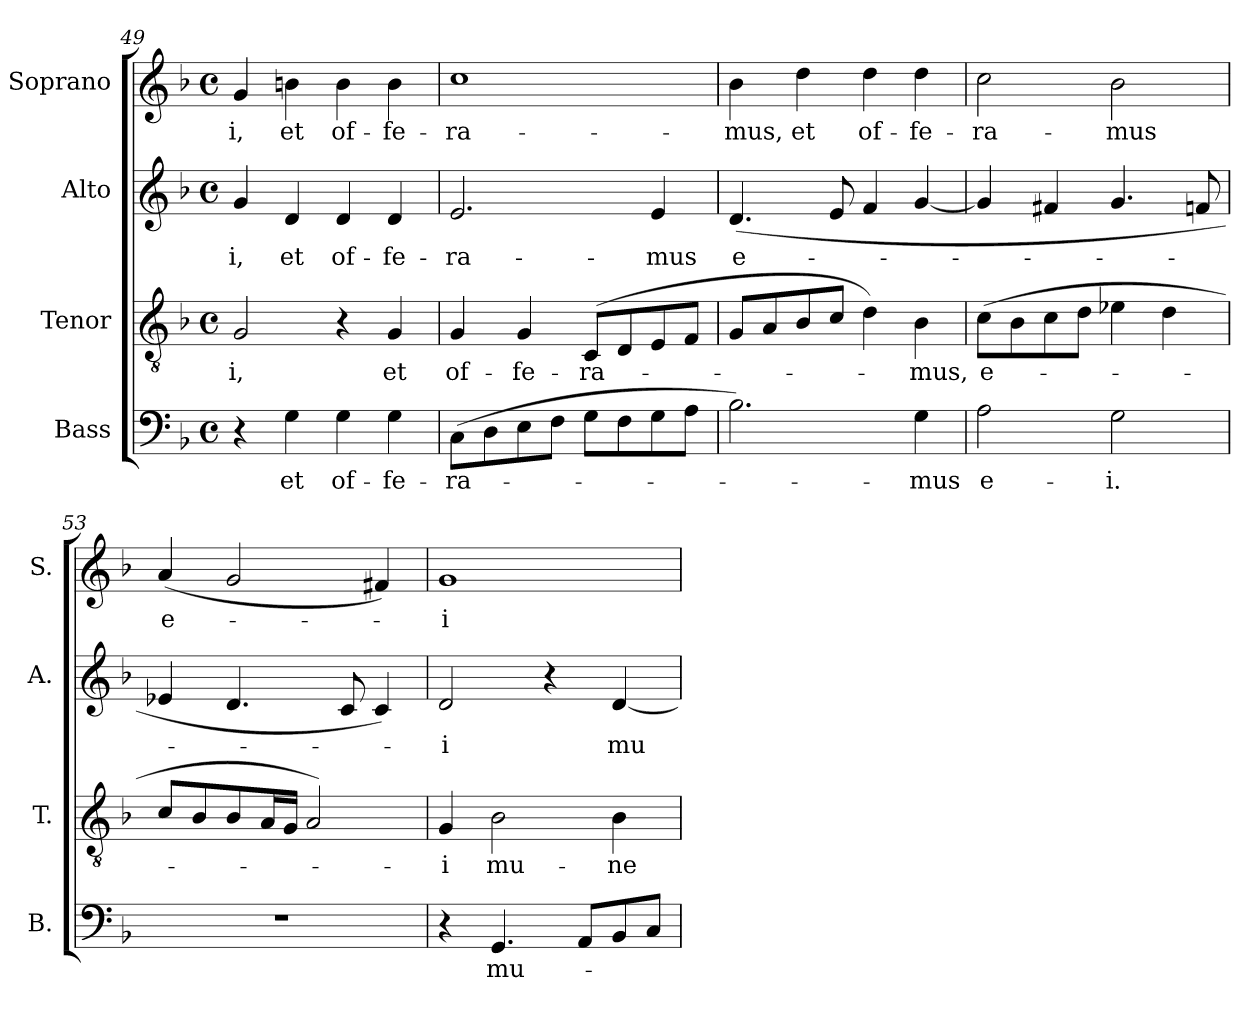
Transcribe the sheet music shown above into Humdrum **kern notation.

**kern	**text	**kern	**text	**kern	**text	**kern	**text
*part4	*part4	*part3	*part3	*part2	*part2	*part1	*part1
*staff4	*staff4	*staff3	*staff3	*staff2	*staff2	*staff1	*staff1
*I"Bass	*	*I"Tenor	*	*I"Alto	*	*I"Soprano	*
*I'B.	*	*I'T.	*	*I'A.	*	*I'S.	*
*clefF4	*	*clefGv2	*	*clefG2	*	*clefG2	*
*	*	*ITrd7c12	*	*	*	*	*
*k[b-]	*	*k[b-]	*	*k[b-]	*	*k[b-]	*
*F:	*	*F:	*	*F:	*	*F:	*
*M4/4	*	*M4/4	*	*M4/4	*	*M4/4	*
*met(c)	*	*met(c)	*	*met(c)	*	*met(c)	*
=49	=49	=49	=49	=49	=49	=49	=49
!	!	!	!LO:LY:b:color=#000000	!	!	!	!
!	!	!	!	!	!LO:LY:b:color=#000000	!	!
!	!	!	!	!	!	!	!LO:LY:b:color=#000000
4r	.	2GGi/	-i,	4gi/	-i,	4gi/	-i,
!	!LO:LY:b:color=#000000	!	!	!	!	!	!
!	!	!	!	!	!LO:LY:b:color=#000000	!	!
!	!	!	!	!	!	!	!LO:LY:b:color=#000000
4Gi\	et	.	.	4di/	et	4bni\	et
!	!LO:LY:b:color=#000000	!	!	!	!	!	!
!	!	!	!	!	!LO:LY:b:color=#000000	!	!
!	!	!	!	!	!	!	!LO:LY:b:color=#000000
4Gi\	of-	4r	.	4di/	of-	4bi\	of-
!	!LO:LY:b:color=#000000	!	!	!	!	!	!
!	!	!	!LO:LY:b:color=#000000	!	!	!	!
!	!	!	!	!	!LO:LY:b:color=#000000	!	!
!	!	!	!	!	!	!	!LO:LY:b:color=#000000
4Gi\	-fe-	4GGi/	et	4di/	-fe-	4bi\	-fe-
!!LO:PB:g=z
=50	=50	=50	=50	=50	=50	=50	=50
!	!LO:LY:b:color=#000000	!	!	!	!	!	!
!	!	!	!LO:LY:b:color=#000000	!	!	!	!
!	!	!	!	!	!LO:LY:b:color=#000000	!	!
!	!	!	!	!	!	!	!LO:LY:b:color=#000000
(8Ci\L	-ra-	4GGi/	of-	2.ei/	-ra-	1cci	-ra-
8Di\	.	.	.	.	.	.	.
!	!	!	!LO:LY:b:color=#000000	!	!	!	!
8Ei\	.	4GGi/	-fe-	.	.	.	.
8Fi\J	.	.	.	.	.	.	.
!	!	!	!LO:LY:b:color=#000000	!	!	!	!
8Gi\L	.	(8CCi/L	-ra-	.	.	.	.
8Fi\	.	8DDi/	.	.	.	.	.
!	!	!	!	!	!LO:LY:b:color=#000000	!	!
8Gi\	.	8EEi/	.	4ei/	-mus	.	.
8Ai\J	.	8FFi/J	.	.	.	.	.
=51	=51	=51	=51	=51	=51	=51	=51
!	!	!	!	!	!LO:LY:b:color=#000000	!	!
!	!	!	!	!	!	!	!LO:LY:b:color=#000000
2.B-i\)	.	8GGi/L	.	(4.di/	e-	4b-i\	-mus,
.	.	8AAi/	.	.	.	.	.
!	!	!	!	!	!	!	!LO:LY:b:color=#000000
.	.	8BB-i/	.	.	.	4ddi\	et
.	.	8Ci/J	.	8ei/	.	.	.
!	!	!	!	!	!	!	!LO:LY:b:color=#000000
.	.	4Di\)	.	4fi/	.	4ddi\	of-
!	!LO:LY:b:color=#000000	!	!	!	!	!	!
!	!	!	!LO:LY:b:color=#000000	!	!	!	!
!	!	!	!	!	!	!	!LO:LY:b:color=#000000
4Gi\	-mus	4BB-i\	-mus,	[4gi/	.	4ddi\	-fe-
=52	=52	=52	=52	=52	=52	=52	=52
!	!LO:LY:b:color=#000000	!	!	!	!	!	!
!	!	!	!LO:LY:b:color=#000000	!	!	!	!
!	!	!	!	!	!	!	!LO:LY:b:color=#000000
2Ai\	e-	(8Ci\L	e-	4gi/]	.	2cci\	-ra-
.	.	8BB-i\	.	.	.	.	.
.	.	8Ci\	.	4f#Xi/	.	.	.
.	.	8Di\J	.	.	.	.	.
!	!LO:LY:b:color=#000000	!	!	!	!	!	!
!	!	!	!	!	!	!	!LO:LY:b:color=#000000
2Gi\	-i.	4E-Xi\	.	4.gi/	.	2b-i\	-mus
.	.	4Di\	.	.	.	.	.
.	.	.	.	8fni/	.	.	.
=53	=53	=53	=53	=53	=53	=53	=53
!	!	!	!	!	!	!	!LO:LY:b:color=#000000
1r	.	8Ci/L	.	4e-Xi/	.	(4ai/	e-
.	.	8BB-i/	.	.	.	.	.
.	.	8BB-i/	.	4.di/	.	2gi/	.
.	.	16AAi/L	.	.	.	.	.
.	.	16GGi/JJ	.	.	.	.	.
.	.	2AAi/)	.	.	.	.	.
.	.	.	.	8ci/	.	.	.
.	.	.	.	4ci/)	.	4f#Xi/)	.
!!LO:LB:g=z
=54	=54	=54	=54	=54	=54	=54	=54
!	!	!	!LO:LY:b:color=#000000	!	!	!	!
!	!	!	!	!	!LO:LY:b:color=#000000	!	!
!	!	!	!	!	!	!	!LO:LY:b:color=#000000
4r	.	4GGi/	-i	2di/	-i	1gi	-i
!	!LO:LY:b:color=#000000	!	!	!	!	!	!
!	!	!	!LO:LY:b:color=#000000	!	!	!	!
4.GGi/	mu-	2BB-i\	mu-	.	.	.	.
.	.	.	.	4r	.	.	.
8AAi/L	.	.	.	.	.	.	.
!	!	!	!LO:LY:b:color=#000000	!	!	!	!
!	!	!	!	!	!LO:LY:b:color=#000000	!	!
8BB-i/	.	4BB-i\	-ne-	[4di/	mu-	.	.
8Ci/J	.	.	.	.	.	.	.
=	=	=	=	=	=	=	=
*-	*-	*-	*-	*-	*-	*-	*-
